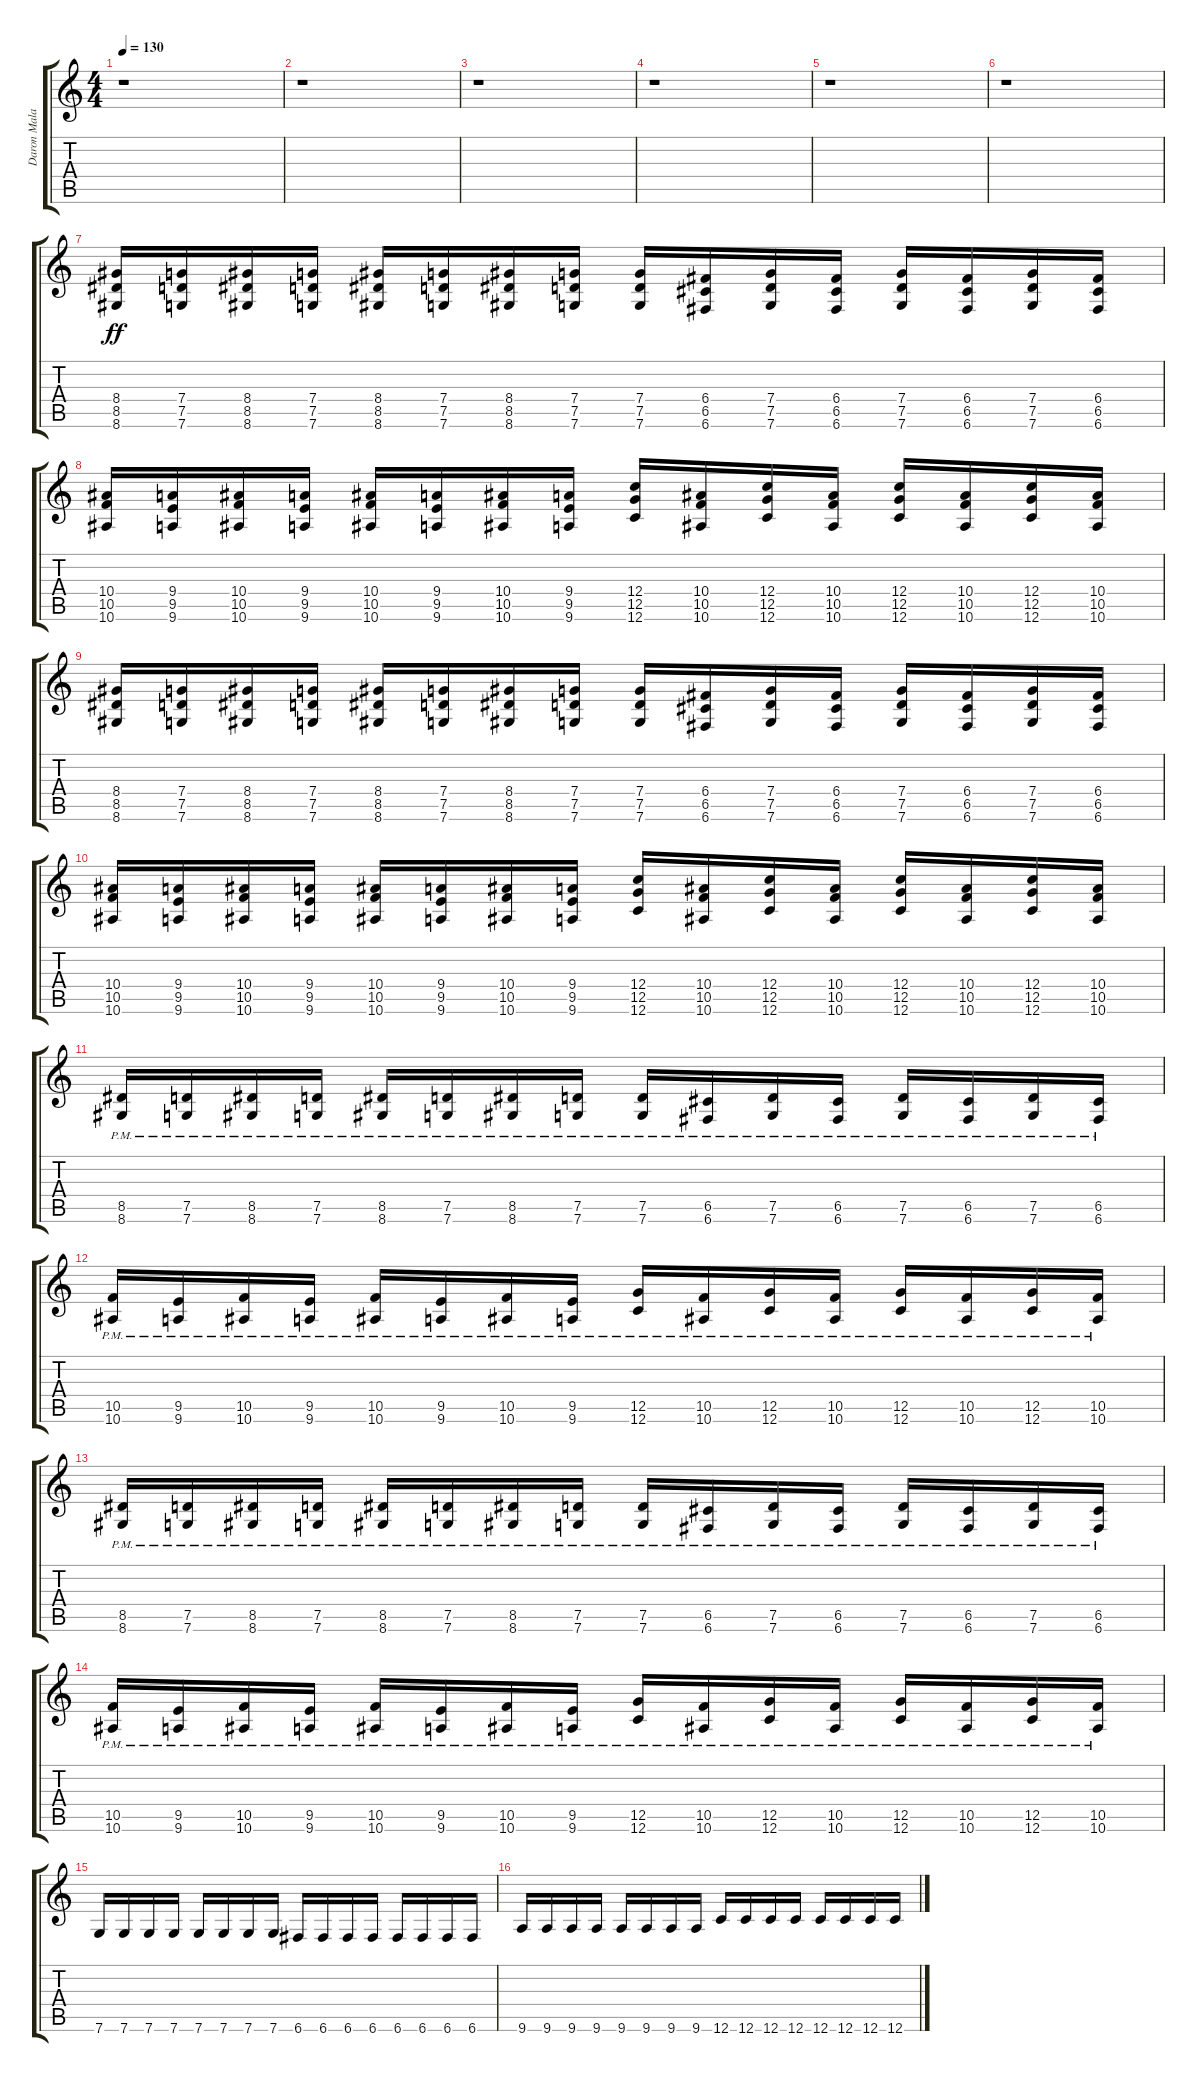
\track ("Daron Malakian (Overdub)" "Daron Mala") {instrument distortionguitar}
\staff {score tabs}
\tuning (D4 A3 F3 C3 G2 C2) {hide}
\ts (4 4)
\tempo 130
\clef g2
\ks c
r.1{dy f} |
r.1 |
r.1 |
r.1 |
r.1 |
r.1 |
(8.4 8.5 8.6).16{dy ff} (7.4 7.5 7.6).16 (8.4 8.5 8.6).16 (7.4 7.5 7.6).16 (8.4 8.5 8.6).16 (7.4 7.5 7.6).16 (8.4 8.5 8.6).16 (7.4 7.5 7.6).16 (7.4 7.5 7.6).16 (6.4 6.5 6.6).16 (7.4 7.5 7.6).16 (6.4 6.5 6.6).16 (7.4 7.5 7.6).16 (6.4 6.5 6.6).16 (7.4 7.5 7.6).16 (6.4 6.5 6.6).16 |
(10.4 10.5 10.6).16 (9.4 9.5 9.6).16 (10.4 10.5 10.6).16 (9.4 9.5 9.6).16 (10.4 10.5 10.6).16 (9.4 9.5 9.6).16 (10.4 10.5 10.6).16 (9.4 9.5 9.6).16 (12.4 12.5 12.6).16 (10.4 10.5 10.6).16 (12.4 12.5 12.6).16 (10.4 10.5 10.6).16 (12.4 12.5 12.6).16 (10.4 10.5 10.6).16 (12.4 12.5 12.6).16 (10.4 10.5 10.6).16 |
(8.4 8.5 8.6).16 (7.4 7.5 7.6).16 (8.4 8.5 8.6).16 (7.4 7.5 7.6).16 (8.4 8.5 8.6).16 (7.4 7.5 7.6).16 (8.4 8.5 8.6).16 (7.4 7.5 7.6).16 (7.4 7.5 7.6).16 (6.4 6.5 6.6).16 (7.4 7.5 7.6).16 (6.4 6.5 6.6).16 (7.4 7.5 7.6).16 (6.4 6.5 6.6).16 (7.4 7.5 7.6).16 (6.4 6.5 6.6).16 |
(10.4 10.5 10.6).16 (9.4 9.5 9.6).16 (10.4 10.5 10.6).16 (9.4 9.5 9.6).16 (10.4 10.5 10.6).16 (9.4 9.5 9.6).16 (10.4 10.5 10.6).16 (9.4 9.5 9.6).16 (12.4 12.5 12.6).16 (10.4 10.5 10.6).16 (12.4 12.5 12.6).16 (10.4 10.5 10.6).16 (12.4 12.5 12.6).16 (10.4 10.5 10.6).16 (12.4 12.5 12.6).16 (10.4 10.5 10.6).16 |
(8.5{pm} 8.6{pm}).16 (7.5{pm} 7.6{pm}).16 (8.5{pm} 8.6{pm}).16 (7.5{pm} 7.6{pm}).16 (8.5{pm} 8.6{pm}).16 (7.5{pm} 7.6{pm}).16 (8.5{pm} 8.6{pm}).16 (7.5{pm} 7.6{pm}).16 (7.5{pm} 7.6{pm}).16 (6.5{pm} 6.6{pm}).16 (7.5{pm} 7.6{pm}).16 (6.5{pm} 6.6{pm}).16 (7.5{pm} 7.6{pm}).16 (6.5{pm} 6.6{pm}).16 (7.5{pm} 7.6{pm}).16 (6.5{pm} 6.6{pm}).16 |
(10.5{pm} 10.6{pm}).16 (9.5{pm} 9.6{pm}).16 (10.5{pm} 10.6{pm}).16 (9.5{pm} 9.6{pm}).16 (10.5{pm} 10.6{pm}).16 (9.5{pm} 9.6{pm}).16 (10.5{pm} 10.6{pm}).16 (9.5{pm} 9.6{pm}).16 (12.5{pm} 12.6{pm}).16 (10.5{pm} 10.6{pm}).16 (12.5{pm} 12.6{pm}).16 (10.5{pm} 10.6{pm}).16 (12.5{pm} 12.6{pm}).16 (10.5{pm} 10.6{pm}).16 (12.5{pm} 12.6{pm}).16 (10.5{pm} 10.6{pm}).16 |
(8.5{pm} 8.6{pm}).16 (7.5{pm} 7.6{pm}).16 (8.5{pm} 8.6{pm}).16 (7.5{pm} 7.6{pm}).16 (8.5{pm} 8.6{pm}).16 (7.5{pm} 7.6{pm}).16 (8.5{pm} 8.6{pm}).16 (7.5{pm} 7.6{pm}).16 (7.5{pm} 7.6{pm}).16 (6.5{pm} 6.6{pm}).16 (7.5{pm} 7.6{pm}).16 (6.5{pm} 6.6{pm}).16 (7.5{pm} 7.6{pm}).16 (6.5{pm} 6.6{pm}).16 (7.5{pm} 7.6{pm}).16 (6.5{pm} 6.6{pm}).16 |
(10.5{pm} 10.6{pm}).16 (9.5{pm} 9.6{pm}).16 (10.5{pm} 10.6{pm}).16 (9.5{pm} 9.6{pm}).16 (10.5{pm} 10.6{pm}).16 (9.5{pm} 9.6{pm}).16 (10.5{pm} 10.6{pm}).16 (9.5{pm} 9.6{pm}).16 (12.5{pm} 12.6{pm}).16 (10.5{pm} 10.6{pm}).16 (12.5{pm} 12.6{pm}).16 (10.5{pm} 10.6{pm}).16 (12.5{pm} 12.6{pm}).16 (10.5{pm} 10.6{pm}).16 (12.5{pm} 12.6{pm}).16 (10.5{pm} 10.6{pm}).16 |
7.6.16 7.6.16 7.6.16 7.6.16 7.6.16 7.6.16 7.6.16 7.6.16 6.6.16 6.6.16 6.6.16 6.6.16 6.6.16 6.6.16 6.6.16 6.6.16 |
9.6.16 9.6.16 9.6.16 9.6.16 9.6.16 9.6.16 9.6.16 9.6.16 12.6.16 12.6.16 12.6.16 12.6.16 12.6.16 12.6.16 12.6.16 12.6.16
